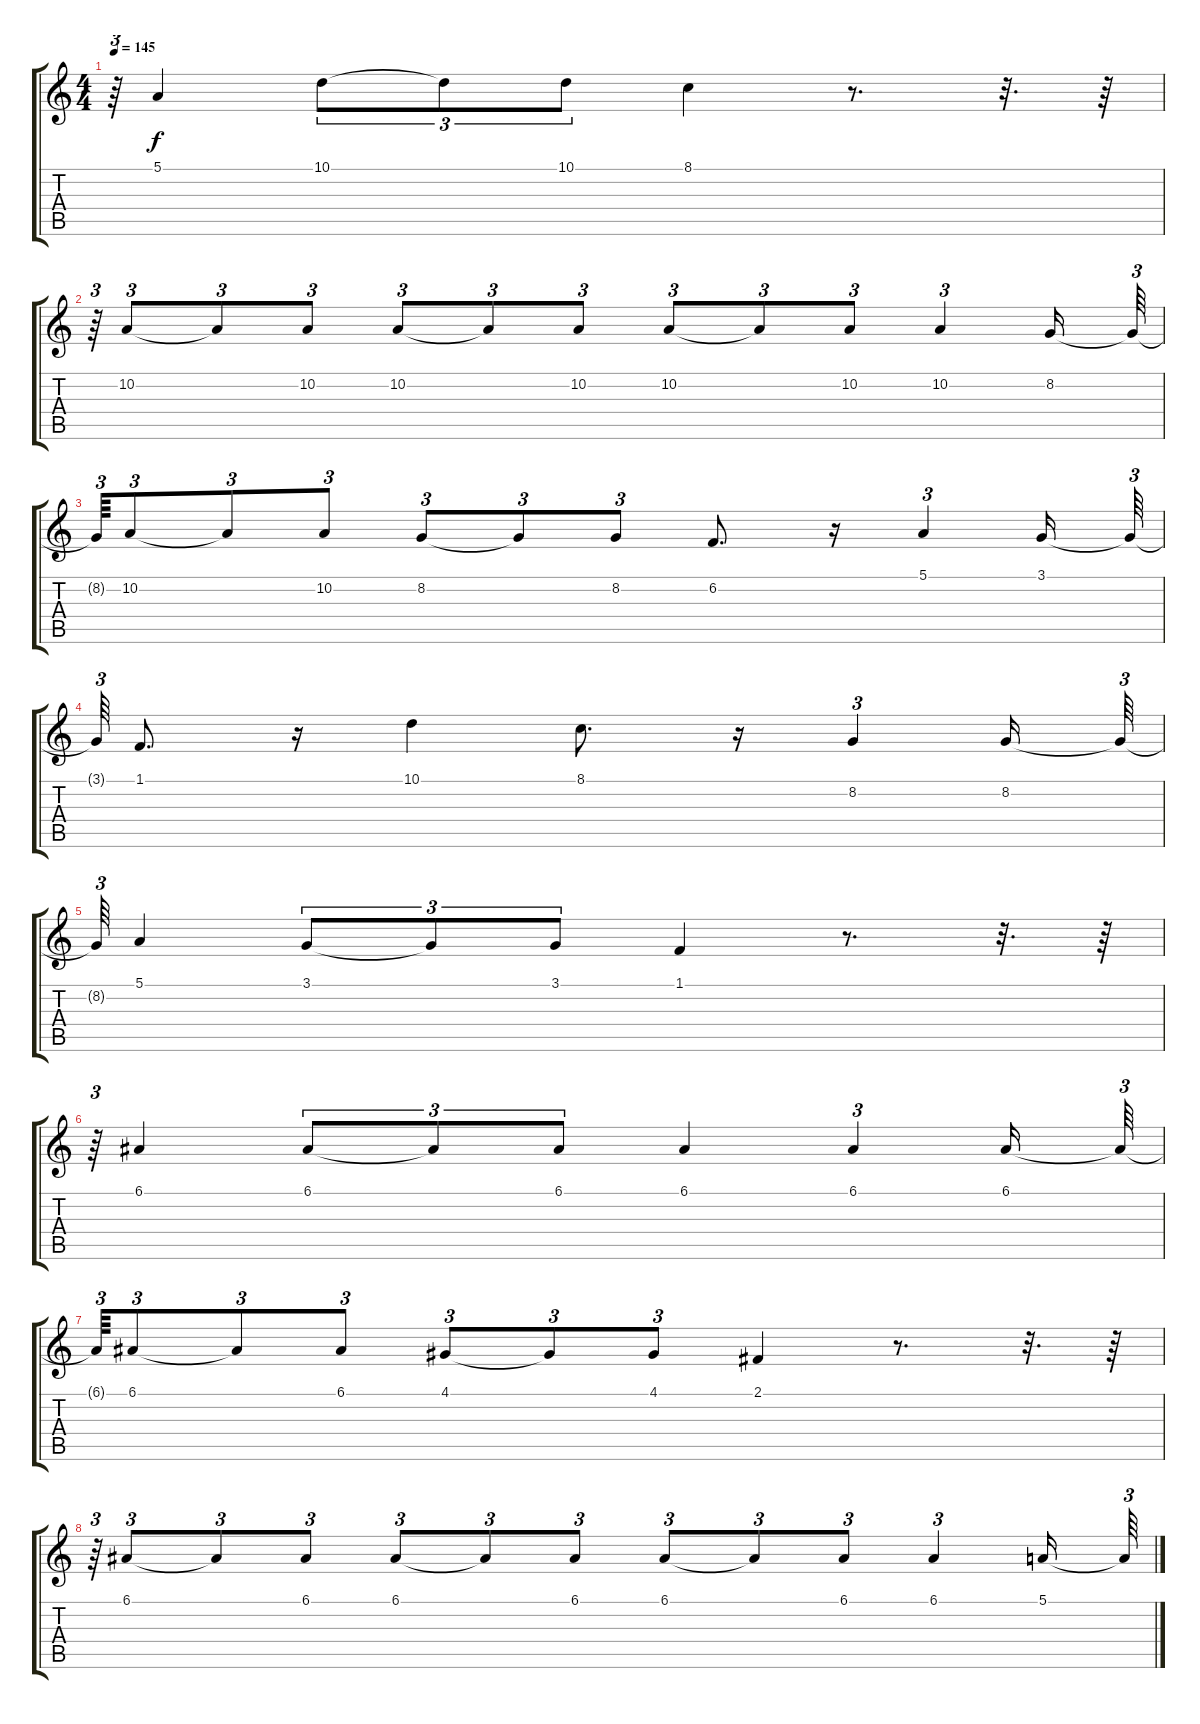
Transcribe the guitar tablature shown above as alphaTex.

\track "" {instrument clarinet}
\staff {score tabs}
\tuning (E4 B3 G3 D3 A2 E2) {hide}
\ts (4 4)
\tempo 145
\clef g2
\ks c
r.64{tu (3 2) dy f} 5.1.4 10.1.8{tu (3 2)} 10.1{t}.8{tu (3 2)} 10.1.8{tu (3 2)} 8.1.4 r.8{d} r.32{d} r.64 |
r.64{tu (3 2)} 10.2.8{tu (3 2)} 10.2{t}.8{tu (3 2)} 10.2.8{tu (3 2)} 10.2.8{tu (3 2)} 10.2{t}.8{tu (3 2)} 10.2.8{tu (3 2)} 10.2.8{tu (3 2)} 10.2{t}.8{tu (3 2)} 10.2.8{tu (3 2)} 10.2.4{tu (3 2)} 8.2.16 8.2{t}.64{tu (3 2)} |
8.2{t}.64{tu (3 2)} 10.2.8{tu (3 2)} 10.2{t}.8{tu (3 2)} 10.2.8{tu (3 2)} 8.2.8{tu (3 2)} 8.2{t}.8{tu (3 2)} 8.2.8{tu (3 2)} 6.2.8{d} r.16 5.1.4{tu (3 2)} 3.1.16 3.1{t}.64{tu (3 2)} |
3.1{t}.64{tu (3 2)} 1.1.8{d} r.16 10.1.4 8.1.8{d} r.16 8.2.4{tu (3 2)} 8.2.16 8.2{t}.64{tu (3 2)} |
8.2{t}.64{tu (3 2)} 5.1.4 3.1.8{tu (3 2)} 3.1{t}.8{tu (3 2)} 3.1.8{tu (3 2)} 1.1.4 r.8{d} r.32{d} r.64 |
r.64{tu (3 2)} 6.1.4 6.1.8{tu (3 2)} 6.1{t}.8{tu (3 2)} 6.1.8{tu (3 2)} 6.1.4 6.1.4{tu (3 2)} 6.1.16 6.1{t}.64{tu (3 2)} |
6.1{t}.64{tu (3 2)} 6.1.8{tu (3 2)} 6.1{t}.8{tu (3 2)} 6.1.8{tu (3 2)} 4.1.8{tu (3 2)} 4.1{t}.8{tu (3 2)} 4.1.8{tu (3 2)} 2.1.4 r.8{d} r.32{d} r.64 |
r.64{tu (3 2)} 6.1.8{tu (3 2)} 6.1{t}.8{tu (3 2)} 6.1.8{tu (3 2)} 6.1.8{tu (3 2)} 6.1{t}.8{tu (3 2)} 6.1.8{tu (3 2)} 6.1.8{tu (3 2)} 6.1{t}.8{tu (3 2)} 6.1.8{tu (3 2)} 6.1.4{tu (3 2)} 5.1.16 5.1{t}.64{tu (3 2)}
